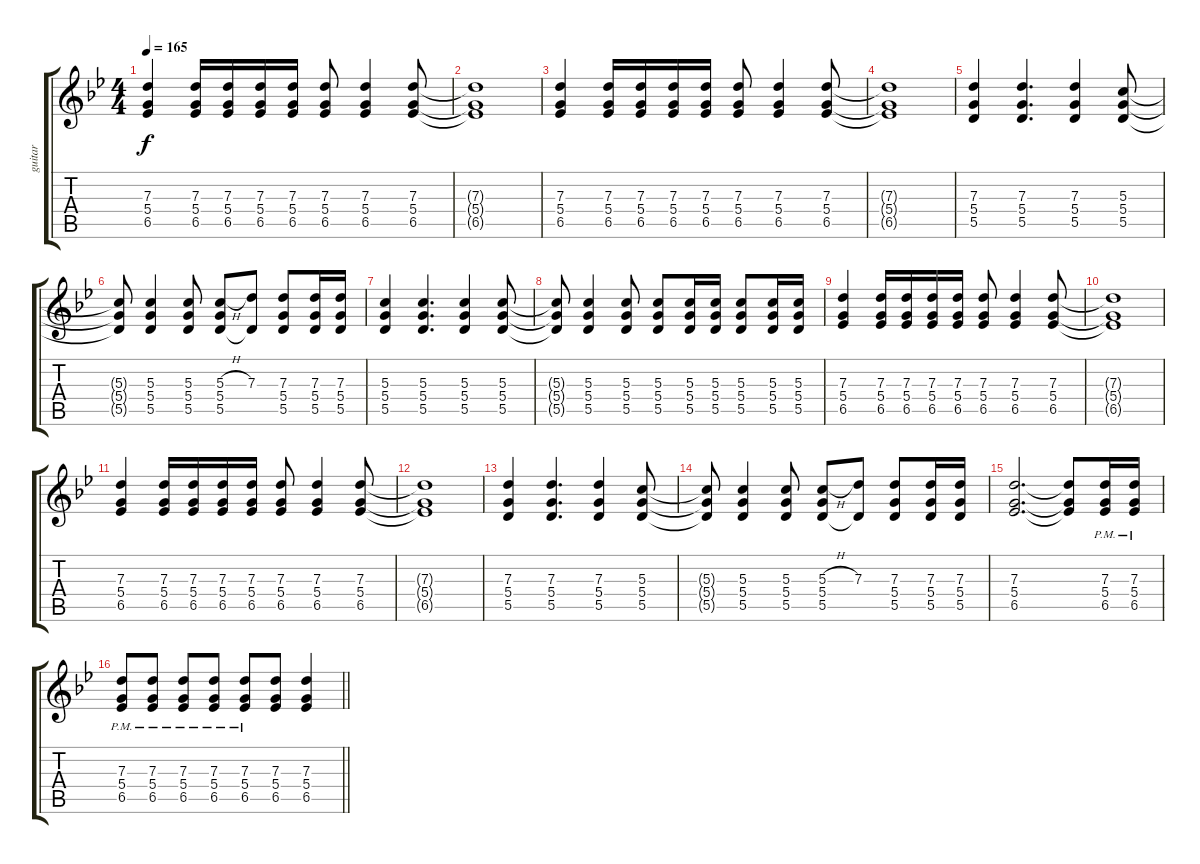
\track ("guitar" "guitar") {instrument electricguitarclean}
\staff {score tabs}
\tuning (E4 B3 G3 D3 A2 E2) {hide}
\ts (4 4)
\tempo 165
\clef g2
\ks bb
(7.3 5.4 6.5).4{dy f} (7.3 5.4 6.5).16 (7.3 5.4 6.5).16 (7.3 5.4 6.5).16 (7.3 5.4 6.5).16 (7.3 5.4 6.5).8 (7.3 5.4 6.5).4 (7.3 5.4 6.5).8 |
(7.3{t} 5.4{t} 6.5{t}).1 |
(7.3 5.4 6.5).4 (7.3 5.4 6.5).16 (7.3 5.4 6.5).16 (7.3 5.4 6.5).16 (7.3 5.4 6.5).16 (7.3 5.4 6.5).8 (7.3 5.4 6.5).4 (7.3 5.4 6.5).8 |
(7.3{t} 5.4{t} 6.5{t}).1 |
(7.3 5.4 5.5).4 (7.3 5.4 5.5).4{d} (7.3 5.4 5.5).4 (5.3 5.4 5.5).8 |
(5.3{t} 5.4{t} 5.5{t}).8 (5.3 5.4 5.5).4 (5.3 5.4 5.5).8 (5.3{h} 5.4 5.5).8 (7.3 5.5{t}).8 (7.3 5.4 5.5).8 (7.3 5.4 5.5).16 (7.3 5.4 5.5).16 |
(5.3 5.4 5.5).4 (5.3 5.4 5.5).4{d} (5.3 5.4 5.5).4 (5.3 5.4 5.5).8 |
(5.3{t} 5.4{t} 5.5{t}).8 (5.3 5.4 5.5).4 (5.3 5.4 5.5).8 (5.3 5.4 5.5).8 (5.3 5.4 5.5).16 (5.3 5.4 5.5).16 (5.3 5.4 5.5).8 (5.3 5.4 5.5).16 (5.3 5.4 5.5).16 |
(7.3 5.4 6.5).4 (7.3 5.4 6.5).16 (7.3 5.4 6.5).16 (7.3 5.4 6.5).16 (7.3 5.4 6.5).16 (7.3 5.4 6.5).8 (7.3 5.4 6.5).4 (7.3 5.4 6.5).8 |
(7.3{t} 5.4{t} 6.5{t}).1 |
(7.3 5.4 6.5).4 (7.3 5.4 6.5).16 (7.3 5.4 6.5).16 (7.3 5.4 6.5).16 (7.3 5.4 6.5).16 (7.3 5.4 6.5).8 (7.3 5.4 6.5).4 (7.3 5.4 6.5).8 |
(7.3{t} 5.4{t} 6.5{t}).1 |
(7.3 5.4 5.5).4 (7.3 5.4 5.5).4{d} (7.3 5.4 5.5).4 (5.3 5.4 5.5).8 |
(5.3{t} 5.4{t} 5.5{t}).8 (5.3 5.4 5.5).4 (5.3 5.4 5.5).8 (5.3{h} 5.4 5.5).8 (7.3 5.5{t}).8 (7.3 5.4 5.5).8 (7.3 5.4 5.5).16 (7.3 5.4 5.5).16 |
(7.3 5.4 6.5).2{d instrument overdrivenguitar} (7.3{t} 5.4{t} 6.5{t}).8 (7.3{pm} 5.4{pm} 6.5{pm}).16 (7.3{pm} 5.4{pm} 6.5{pm}).16 |
\barLineRight lightlight
(7.3{pm} 5.4{pm} 6.5{pm}).8 (7.3{pm} 5.4{pm} 6.5{pm}).8 (7.3{pm} 5.4{pm} 6.5{pm}).8 (7.3{pm} 5.4{pm} 6.5{pm}).8 (7.3{pm} 5.4{pm} 6.5{pm}).8 (7.3 5.4 6.5).8 (7.3 5.4 6.5).4
